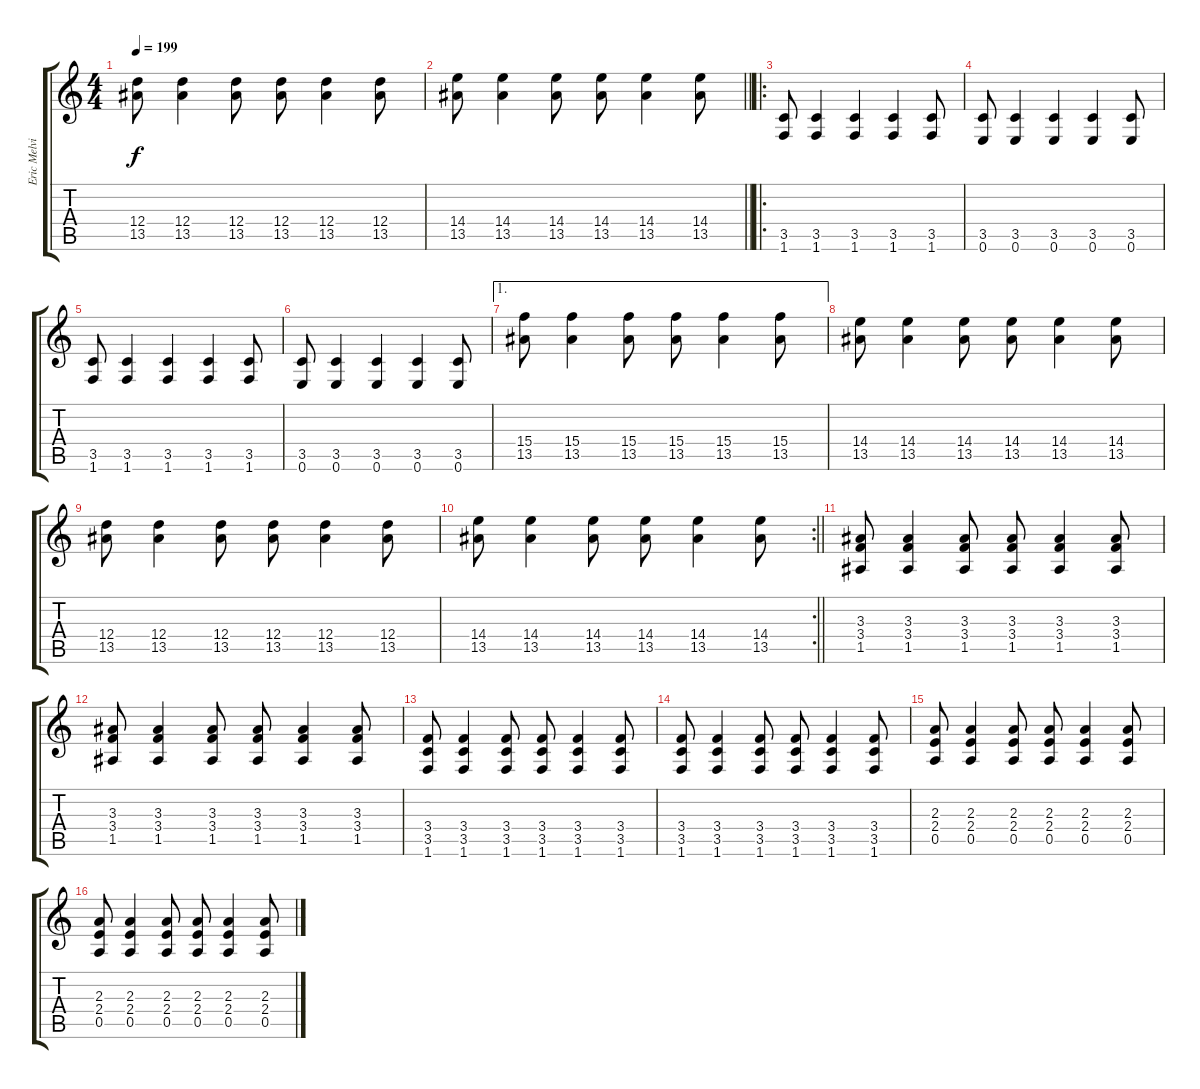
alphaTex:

\track ("Eric Melvin" "Eric Melvi") {instrument distortionguitar}
\staff {score tabs}
\tuning (E4 B3 G3 D3 A2 E2) {hide}
\ts (4 4)
\tempo 199
\clef g2
\ks c
(12.4 13.5).8{dy f} (12.4 13.5).4 (12.4 13.5).8 (12.4 13.5).8 (12.4 13.5).4 (12.4 13.5).8 |
\barLineRight lightlight
(14.4 13.5).8 (14.4 13.5).4 (14.4 13.5).8 (14.4 13.5).8 (14.4 13.5).4 (14.4 13.5).8 |
\ro
\section ("" "")
(3.5 1.6).8 (3.5 1.6).4 (3.5 1.6).4 (3.5 1.6).4 (3.5 1.6).8 |
(3.5 0.6).8 (3.5 0.6).4 (3.5 0.6).4 (3.5 0.6).4 (3.5 0.6).8 |
(3.5 1.6).8 (3.5 1.6).4 (3.5 1.6).4 (3.5 1.6).4 (3.5 1.6).8 |
(3.5 0.6).8 (3.5 0.6).4 (3.5 0.6).4 (3.5 0.6).4 (3.5 0.6).8 |
\ae 1
(15.4 13.5).8 (15.4 13.5).4 (15.4 13.5).8 (15.4 13.5).8 (15.4 13.5).4 (15.4 13.5).8 |
(14.4 13.5).8 (14.4 13.5).4 (14.4 13.5).8 (14.4 13.5).8 (14.4 13.5).4 (14.4 13.5).8 |
(12.4 13.5).8 (12.4 13.5).4 (12.4 13.5).8 (12.4 13.5).8 (12.4 13.5).4 (12.4 13.5).8 |
\rc 2
\barLineRight lightlight
(14.4 13.5).8 (14.4 13.5).4 (14.4 13.5).8 (14.4 13.5).8 (14.4 13.5).4 (14.4 13.5).8 |
\section ("" "")
(3.3 3.4 1.5).8{balance 10} (3.3 3.4 1.5).4 (3.3 3.4 1.5).8 (3.3 3.4 1.5).8 (3.3 3.4 1.5).4 (3.3 3.4 1.5).8 |
(3.3 3.4 1.5).8 (3.3 3.4 1.5).4 (3.3 3.4 1.5).8 (3.3 3.4 1.5).8 (3.3 3.4 1.5).4 (3.3 3.4 1.5).8 |
(3.4 3.5 1.6).8 (3.4 3.5 1.6).4 (3.4 3.5 1.6).8 (3.4 3.5 1.6).8 (3.4 3.5 1.6).4 (3.4 3.5 1.6).8 |
(3.4 3.5 1.6).8 (3.4 3.5 1.6).4 (3.4 3.5 1.6).8 (3.4 3.5 1.6).8 (3.4 3.5 1.6).4 (3.4 3.5 1.6).8 |
(2.3 2.4 0.5).8 (2.3 2.4 0.5).4 (2.3 2.4 0.5).8 (2.3 2.4 0.5).8 (2.3 2.4 0.5).4 (2.3 2.4 0.5).8 |
(2.3 2.4 0.5).8 (2.3 2.4 0.5).4 (2.3 2.4 0.5).8 (2.3 2.4 0.5).8 (2.3 2.4 0.5).4 (2.3 2.4 0.5).8
